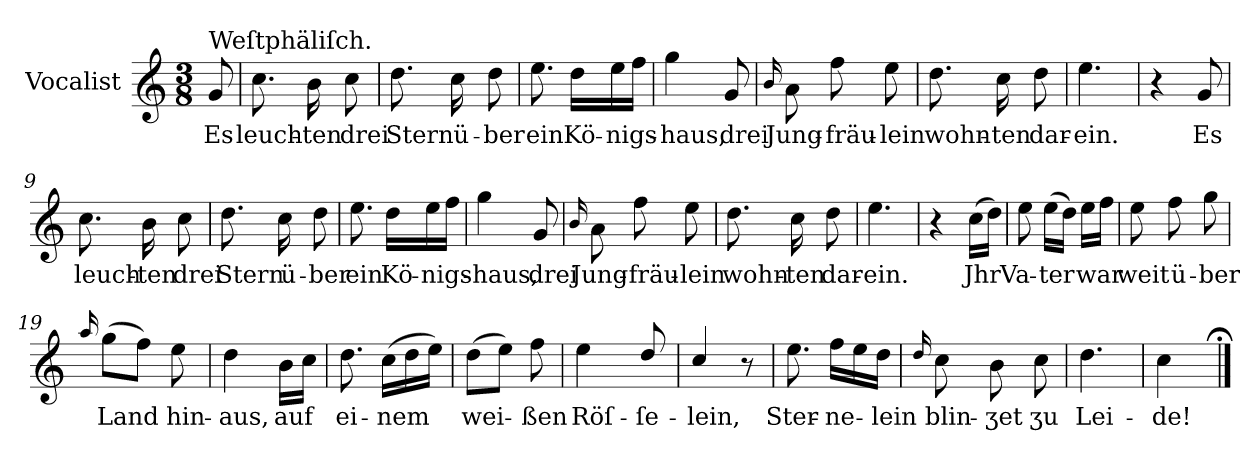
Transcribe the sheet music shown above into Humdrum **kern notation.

**kern	**text
*part1	*part1
*staff1	*staff1
*I"Vocalist	*
*k[]	*
*C:	*
*M3/8	*
=	=
!LO:TX:a:t=Weſtphäliſch.	!
8g	Es
=1	=1
8.cc	leuch-
16b	-ten
8cc	drei
=2	=2
8.dd	Stern
16cc	ü-
8dd	-ber
=3	=3
8.ee	ein
16ddLL	Kö-
16ee	-nigs-
16ffJJ	.
=4	=4
4gg	-haus,
8g	drei
=5	=5
16qqb	.
8a\	Jung-
8ff	-fräu-
8ee	-lein
=6	=6
8.dd	wohn-
16cc	-ten
8dd	dar-
=7	=7
4.ee	-ein.
=8	=8
4r	.
8g	Es
=9	=9
8.cc	leuch-
16b	-ten
8cc	drei
=10	=10
8.dd	Stern
16cc	ü-
8dd	-ber
=11	=11
8.ee	ein
16ddLL	Kö-
16ee	-nigs-
16ffJJ	.
=12	=12
4gg	-haus,
8g	drei
=13	=13
16qqb	.
8a\	Jung-
8ff	-fräu-
8ee	-lein
=14	=14
8.dd	wohn-
16cc	-ten
8dd	dar-
=15	=15
4.ee	-ein.
=16	=16
4r	.
(16ccLL	Jhr
16ddJJ)	.
=17	=17
8ee	Va-
(16eeLL	-ter
16ddJJ)	.
16eeLL	war
16ffJJ	.
=18	=18
8ee	weit
8ff	ü-
8gg	-ber
=19	=19
16qqaa	.
(8ggL	Land
8ffJ)	.
8ee	hin-
=20	=20
4dd	-aus,
16bLL	auf
16ccJJ	.
=21	=21
8.dd	ei-
(16ccLL	-nem
16dd	.
16eeJJ)	.
=22	=22
(8ddL	wei-
8eeJ)	.
8ff	-ßen
=23	=23
4ee	Röſ-
8dd/	-ſe-
=24	=24
4cc/	-lein,
8r	.
=25	=25
8.ee	Ster-
16ffLL	-ne-
16ee	.
16ddJJ	-lein
=26	=26
16qqdd	.
8cc	blin-
8b	-ʒet
8cc	ʒu
=27	=27
4.dd	Lei-
=28	=28
4cc	-de!
==;	==;
*-	*-
